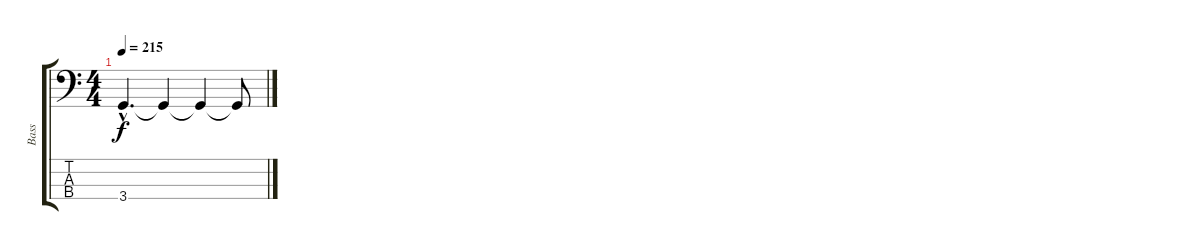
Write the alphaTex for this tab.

\track ("Bass" "Bass") {instrument acousticguitarnylon}
\staff {score tabs}
\tuning (G2 D2 A1 E1) {hide}
\ts (4 4)
\tempo 215
\clef f4
\ks c
3.4{hac}.4{d dy f} 3.4{t}.4 3.4{t}.4 3.4{t}.8
